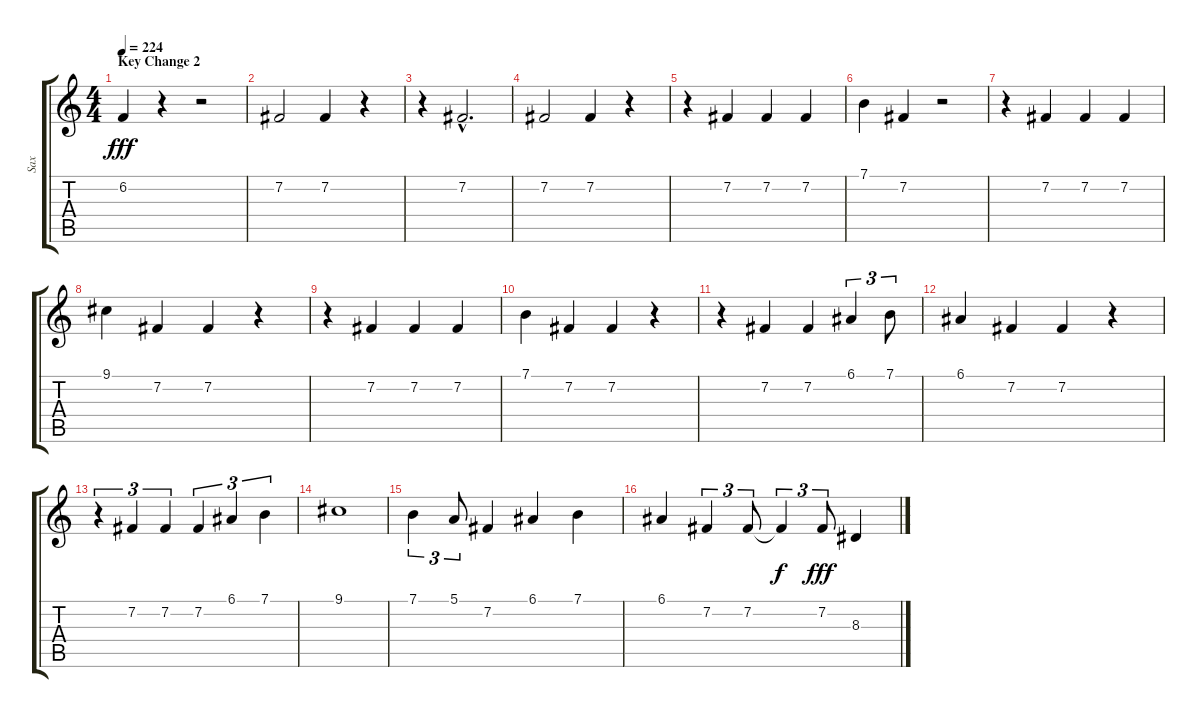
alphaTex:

\track ("Sax" "Sax") {instrument tenorsax}
\staff {score tabs}
\tuning (E4 B3 G3 D3 A2 E2) {hide}
\ts (4 4)
\section ("" "Key Change 2")
\tempo 224
\clef g2
\ks c
6.2.4{dy fff} r.4 r.2 |
7.2.2{volume 16} 7.2.4 r.4 |
r.4 7.2{hac}.2{d} |
7.2.2 7.2.4 r.4 |
r.4 7.2.4 7.2.4 7.2.4 |
7.1.4 7.2.4 r.2 |
r.4 7.2.4 7.2.4 7.2.4 |
9.1.4 7.2.4 7.2.4 r.4 |
r.4 7.2.4 7.2.4 7.2.4 |
7.1.4 7.2.4 7.2.4 r.4 |
r.4 7.2.4 7.2.4 6.1.4{tu (3 2)} 7.1.8{tu (3 2)} |
6.1.4 7.2.4 7.2.4 r.4 |
r.4{tu (3 2)} 7.2.4{tu (3 2)} 7.2.4{tu (3 2)} 7.2.4{tu (3 2)} 6.1.4{tu (3 2)} 7.1.4{tu (3 2)} |
9.1.1 |
7.1.4{tu (3 2)} 5.1.8{tu (3 2)} 7.2.4 6.1.4 7.1.4 |
6.1.4 7.2.4{tu (3 2)} 7.2.8{tu (3 2)} 7.2{t}.4{tu (3 2) dy f} 7.2.8{tu (3 2) dy fff} 8.3.4
